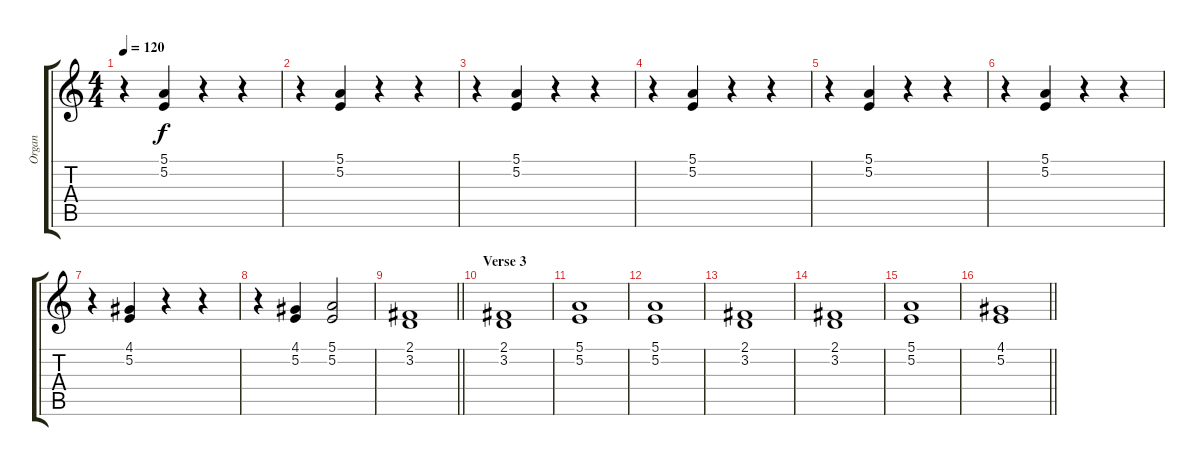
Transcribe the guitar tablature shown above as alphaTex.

\track ("Organ" "Organ") {instrument drawbarorgan}
\staff {score tabs}
\tuning (E4 B3 G3 D3 A2 E2) {hide}
\ts (4 4)
\tempo 120
\clef g2
\ks c
r.4{dy f} (5.1 5.2).4 r.4 r.4 |
r.4 (5.1 5.2).4 r.4 r.4 |
r.4 (5.1 5.2).4 r.4 r.4 |
r.4 (5.1 5.2).4 r.4 r.4 |
r.4 (5.1 5.2).4 r.4 r.4 |
r.4 (5.1 5.2).4 r.4 r.4 |
r.4 (4.1 5.2).4 r.4 r.4 |
r.4 (4.1 5.2).4 (5.1 5.2).2{volume 6} |
\barLineRight lightlight
(2.1 3.2).1 |
\section ("" "Verse 3")
(2.1 3.2).1 |
(5.1 5.2).1 |
(5.1 5.2).1 |
(2.1 3.2).1 |
(2.1 3.2).1 |
(5.1 5.2).1 |
\barLineRight lightlight
(4.1 5.2).1
